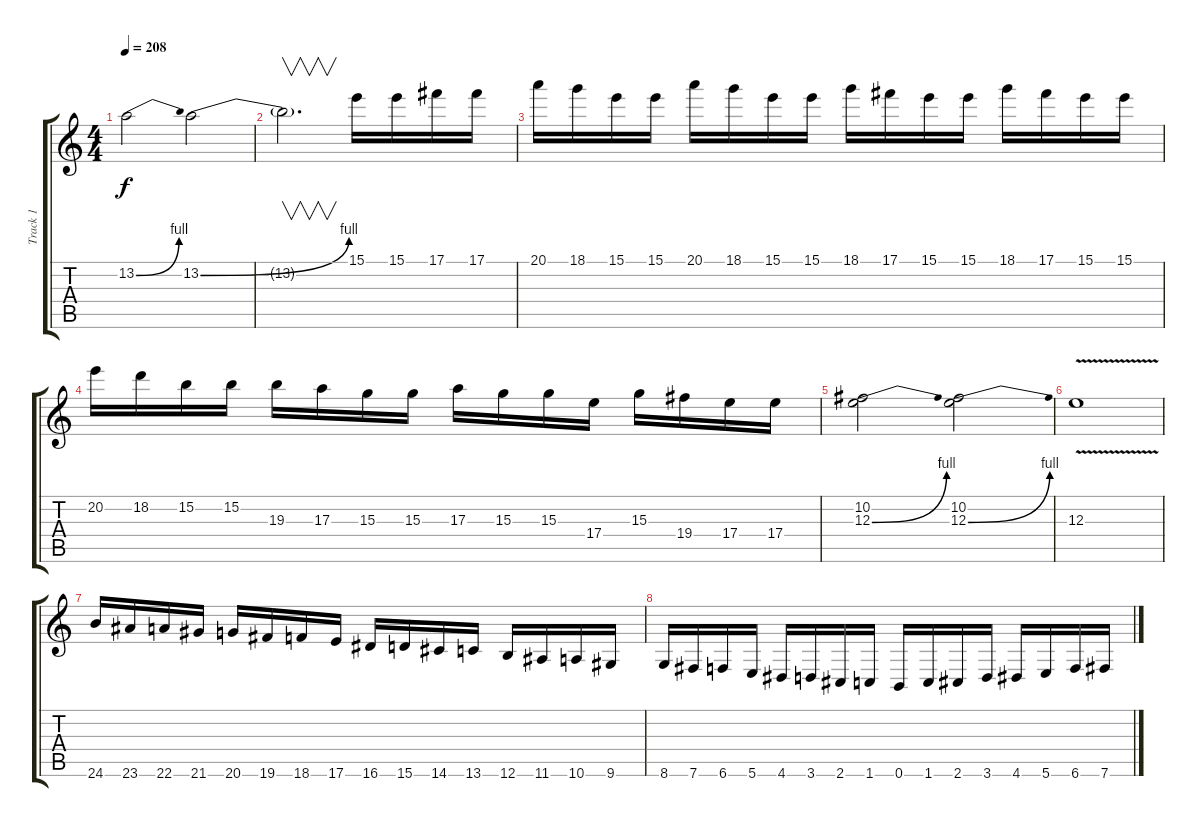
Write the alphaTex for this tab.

\track ("Track 1" "Track 1") {instrument distortionguitar}
\staff {score tabs}
\tuning (Db4 Ab3 E3 B2 Gb2 B1) {hide}
\ts (4 4)
\tempo 208
\clef g2
\ks c
13.2{be (bend 0 0 60 4)}.2{dy f} 13.2{be (bend 0 0 60 4)}.2 |
13.2{t}.2{v d} 15.1.16 15.1.16 17.1.16 17.1.16 |
20.1.16 18.1.16 15.1.16 15.1.16 20.1.16 18.1.16 15.1.16 15.1.16 18.1.16 17.1.16 15.1.16 15.1.16 18.1.16 17.1.16 15.1.16 15.1.16 |
20.2.16 18.2.16 15.2.16 15.2.16 19.3.16 17.3.16 15.3.16 15.3.16 17.3.16 15.3.16 15.3.16 17.4.16 15.3.16 19.4.16 17.4.16 17.4.16 |
(10.2 12.3{be (bend 0 0 60 4)}).2 (10.2 12.3{be (bend 0 0 60 4)}).2 |
12.3{v}.1 |
24.6.16{instrument guitarfretnoise} 23.6.16 22.6.16 21.6.16 20.6.16 19.6.16 18.6.16 17.6.16 16.6.16 15.6.16 14.6.16 13.6.16 12.6.16 11.6.16 10.6.16 9.6.16 |
8.6.16 7.6.16 6.6.16 5.6.16 4.6.16 3.6.16 2.6.16 1.6.16 0.6.16 1.6.16 2.6.16 3.6.16 4.6.16 5.6.16 6.6.16 7.6.16
